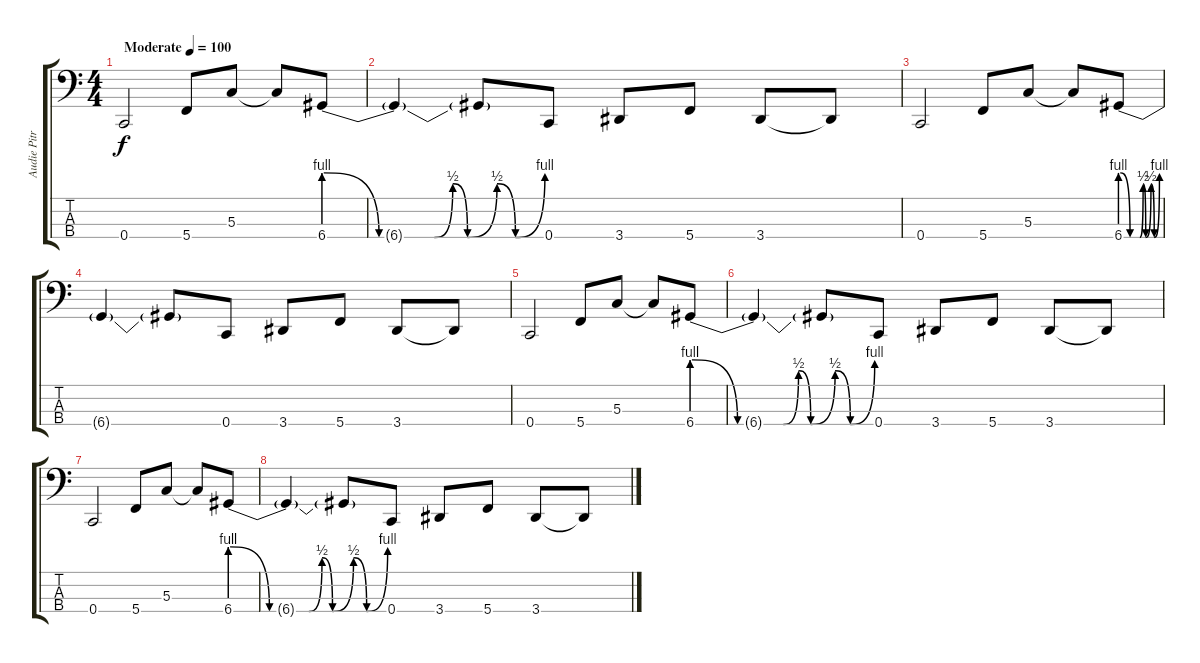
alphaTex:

\track ("Audie Pitre RIP" "Audie Pitr") {instrument slapbass2}
\staff {score tabs}
\tuning (F2 C2 G1 C1) {hide}
\ts (4 4)
\tempo (100 "Moderate")
\clef f4
\ks c
0.4.2{dy f instrument slapbass2} 5.4.8 5.3.8 5.3{t}.8 6.4{be (custom 0 4 15 0 22 0 26 0 30 0 35 2 39 0 47 2 52 0 60 4)}.8 |
6.4{t}.4 6.4{t}.8 0.4.8 3.4.8 5.4.8 3.4.8 3.4{t}.8 |
0.4.2 5.4.8 5.3.8 5.3{t}.8 6.4{be (custom 0 4 15 0 22 0 26 0 30 0 35 2 39 0 47 2 52 0 60 4)}.8 |
6.4{t}.4 6.4{t}.8 0.4.8 3.4.8 5.4.8 3.4.8 3.4{t}.8 |
0.4.2 5.4.8 5.3.8 5.3{t}.8 6.4{be (custom 0 4 15 0 22 0 26 0 30 0 35 2 39 0 47 2 52 0 60 4)}.8 |
6.4{t}.4 6.4{t}.8 0.4.8 3.4.8 5.4.8 3.4.8 3.4{t}.8 |
0.4.2 5.4.8 5.3.8 5.3{t}.8 6.4{be (custom 0 4 15 0 22 0 26 0 30 0 35 2 39 0 47 2 52 0 60 4)}.8 |
6.4{t}.4 6.4{t}.8 0.4.8 3.4.8 5.4.8 3.4.8 3.4{t}.8
